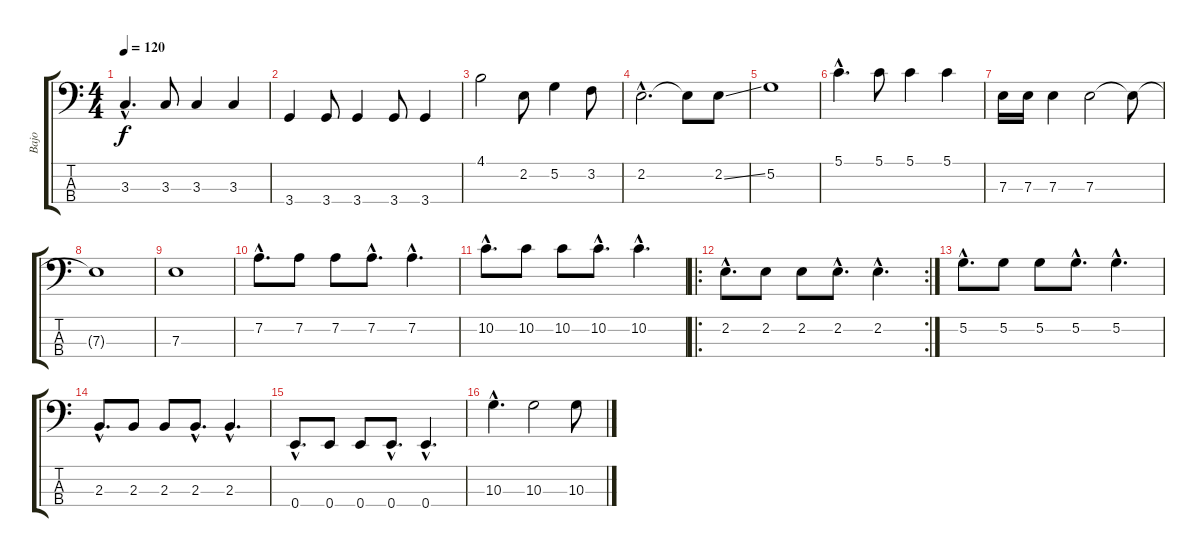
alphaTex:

\track ("Bajo" "Bajo") {instrument electricbassfinger}
\staff {score tabs}
\tuning (G2 D2 A1 E1) {hide}
\ts (4 4)
\tempo 120
\clef f4
\ks c
3.3{hac}.4{d dy f} 3.3.8 3.3.4 3.3.4 |
3.4.4 3.4.8 3.4.4 3.4.8 3.4.4 |
4.1.2 2.2.8 5.2.4 3.2.8 |
2.2{hac}.2{d} 2.2{t}.8 2.2{ss}.8 |
5.2.1 |
5.1{hac}.4{d} 5.1.8 5.1.4 5.1.4 |
7.3.16 7.3.16 7.3.4 7.3.2 7.3{t}.8 |
7.3{t}.1 |
7.3.1 |
7.2{hac}.8{d} 7.2.8 7.2.8 7.2{hac}.8{d} 7.2{hac}.4{d} |
10.2{hac}.8{d} 10.2.8 10.2.8 10.2{hac}.8{d} 10.2{hac}.4{d} |
\ro
\rc 2
2.2{hac}.8{d} 2.2.8 2.2.8 2.2{hac}.8{d} 2.2{hac}.4{d} |
5.2{hac}.8{d} 5.2.8 5.2.8 5.2{hac}.8{d} 5.2{hac}.4{d} |
2.3{hac}.8{d} 2.3.8 2.3.8 2.3{hac}.8{d} 2.3{hac}.4{d} |
0.4{hac}.8{d} 0.4.8 0.4.8 0.4{hac}.8{d} 0.4{hac}.4{d} |
10.3{hac}.4{d} 10.3.2 10.3.8
